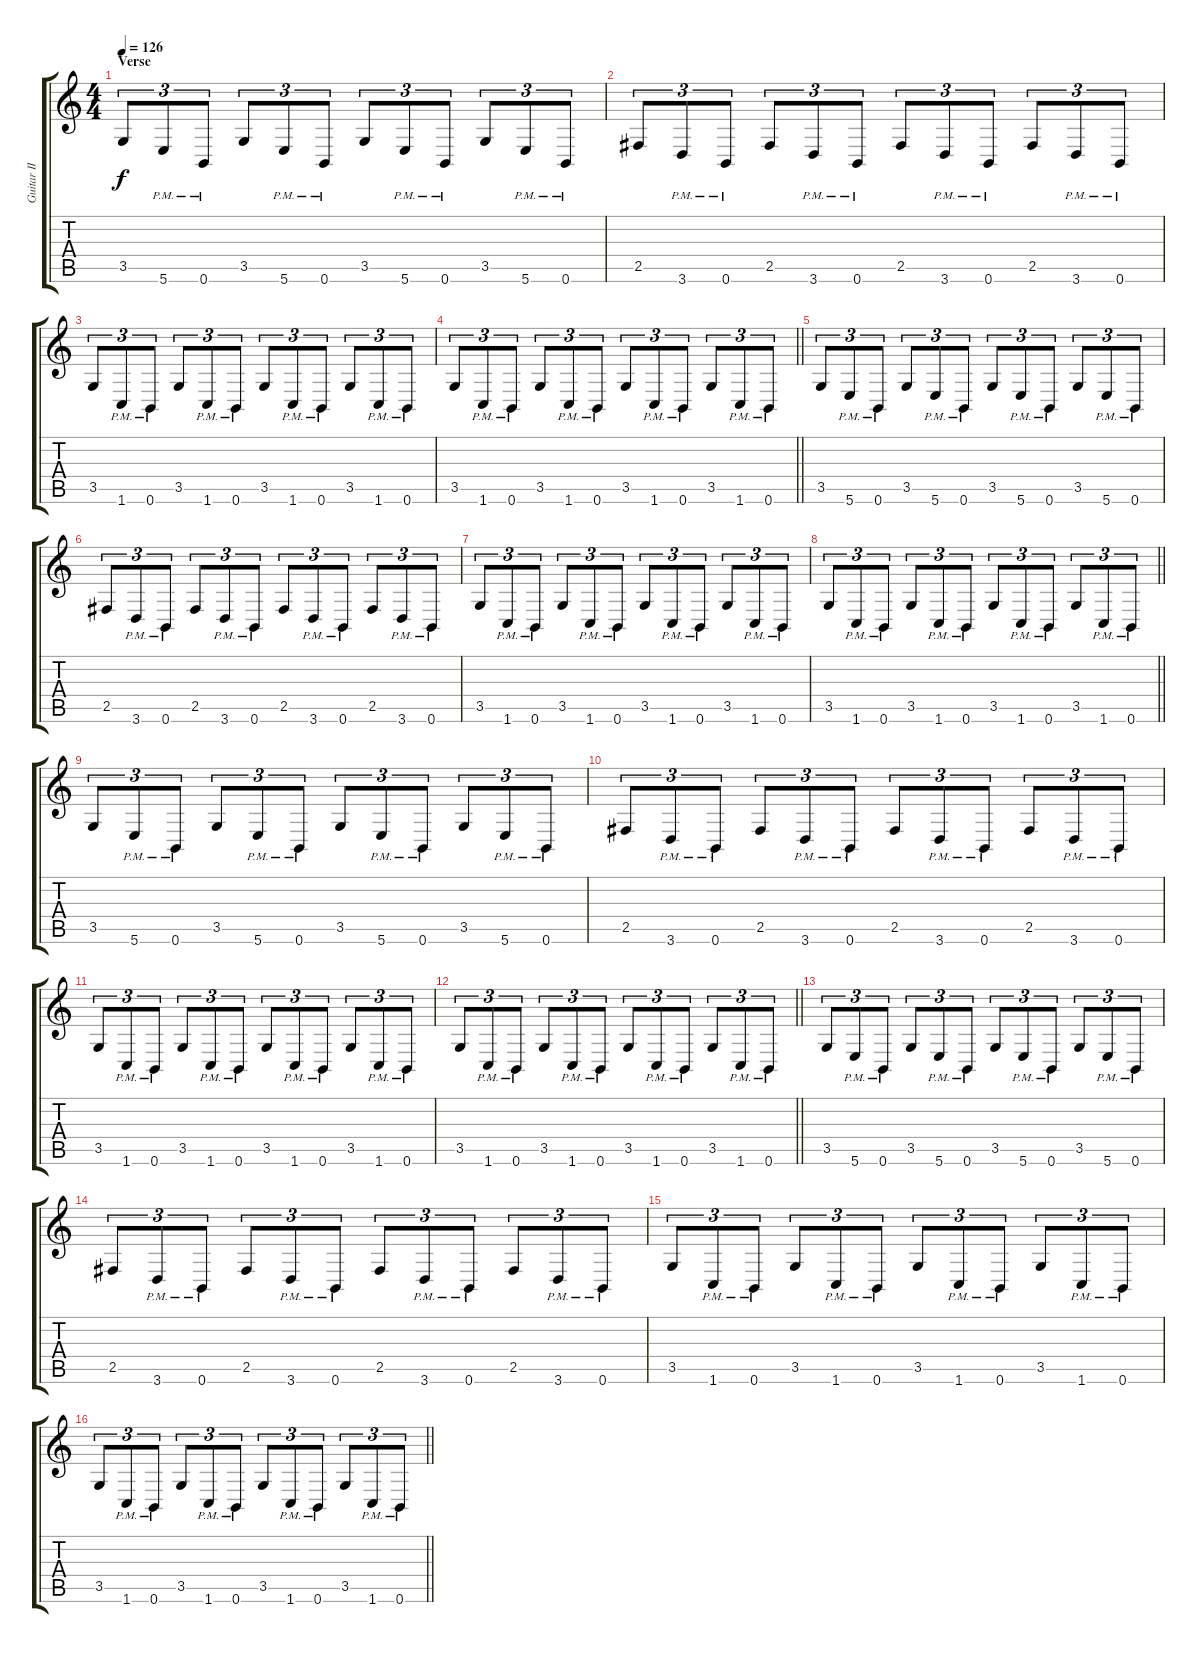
\track ("Guitar II" "Guitar II") {instrument distortionguitar}
\staff {score tabs}
\tuning (B3 Gb3 D3 A2 E2 B1) {hide}
\ts (4 4)
\section ("" "Verse")
\tempo 126
\clef g2
\ks c
3.5.8{tu (3 2) dy f} 5.6{pm}.8{tu (3 2)} 0.6{pm}.8{tu (3 2)} 3.5.8{tu (3 2)} 5.6{pm}.8{tu (3 2)} 0.6{pm}.8{tu (3 2)} 3.5.8{tu (3 2)} 5.6{pm}.8{tu (3 2)} 0.6{pm}.8{tu (3 2)} 3.5.8{tu (3 2)} 5.6{pm}.8{tu (3 2)} 0.6{pm}.8{tu (3 2)} |
2.5.8{tu (3 2)} 3.6{pm}.8{tu (3 2)} 0.6{pm}.8{tu (3 2)} 2.5.8{tu (3 2)} 3.6{pm}.8{tu (3 2)} 0.6{pm}.8{tu (3 2)} 2.5.8{tu (3 2)} 3.6{pm}.8{tu (3 2)} 0.6{pm}.8{tu (3 2)} 2.5.8{tu (3 2)} 3.6{pm}.8{tu (3 2)} 0.6{pm}.8{tu (3 2)} |
3.5.8{tu (3 2)} 1.6{pm}.8{tu (3 2)} 0.6{pm}.8{tu (3 2)} 3.5.8{tu (3 2)} 1.6{pm}.8{tu (3 2)} 0.6{pm}.8{tu (3 2)} 3.5.8{tu (3 2)} 1.6{pm}.8{tu (3 2)} 0.6{pm}.8{tu (3 2)} 3.5.8{tu (3 2)} 1.6{pm}.8{tu (3 2)} 0.6{pm}.8{tu (3 2)} |
\barLineRight lightlight
3.5.8{tu (3 2)} 1.6{pm}.8{tu (3 2)} 0.6{pm}.8{tu (3 2)} 3.5.8{tu (3 2)} 1.6{pm}.8{tu (3 2)} 0.6{pm}.8{tu (3 2)} 3.5.8{tu (3 2)} 1.6{pm}.8{tu (3 2)} 0.6{pm}.8{tu (3 2)} 3.5.8{tu (3 2)} 1.6{pm}.8{tu (3 2)} 0.6{pm}.8{tu (3 2)} |
\section ("" "")
3.5.8{tu (3 2)} 5.6{pm}.8{tu (3 2)} 0.6{pm}.8{tu (3 2)} 3.5.8{tu (3 2)} 5.6{pm}.8{tu (3 2)} 0.6{pm}.8{tu (3 2)} 3.5.8{tu (3 2)} 5.6{pm}.8{tu (3 2)} 0.6{pm}.8{tu (3 2)} 3.5.8{tu (3 2)} 5.6{pm}.8{tu (3 2)} 0.6{pm}.8{tu (3 2)} |
2.5.8{tu (3 2)} 3.6{pm}.8{tu (3 2)} 0.6{pm}.8{tu (3 2)} 2.5.8{tu (3 2)} 3.6{pm}.8{tu (3 2)} 0.6{pm}.8{tu (3 2)} 2.5.8{tu (3 2)} 3.6{pm}.8{tu (3 2)} 0.6{pm}.8{tu (3 2)} 2.5.8{tu (3 2)} 3.6{pm}.8{tu (3 2)} 0.6{pm}.8{tu (3 2)} |
3.5.8{tu (3 2)} 1.6{pm}.8{tu (3 2)} 0.6{pm}.8{tu (3 2)} 3.5.8{tu (3 2)} 1.6{pm}.8{tu (3 2)} 0.6{pm}.8{tu (3 2)} 3.5.8{tu (3 2)} 1.6{pm}.8{tu (3 2)} 0.6{pm}.8{tu (3 2)} 3.5.8{tu (3 2)} 1.6{pm}.8{tu (3 2)} 0.6{pm}.8{tu (3 2)} |
\barLineRight lightlight
3.5.8{tu (3 2)} 1.6{pm}.8{tu (3 2)} 0.6{pm}.8{tu (3 2)} 3.5.8{tu (3 2)} 1.6{pm}.8{tu (3 2)} 0.6{pm}.8{tu (3 2)} 3.5.8{tu (3 2)} 1.6{pm}.8{tu (3 2)} 0.6{pm}.8{tu (3 2)} 3.5.8{tu (3 2)} 1.6{pm}.8{tu (3 2)} 0.6{pm}.8{tu (3 2)} |
\section ("" "")
3.5.8{tu (3 2)} 5.6{pm}.8{tu (3 2)} 0.6{pm}.8{tu (3 2)} 3.5.8{tu (3 2)} 5.6{pm}.8{tu (3 2)} 0.6{pm}.8{tu (3 2)} 3.5.8{tu (3 2)} 5.6{pm}.8{tu (3 2)} 0.6{pm}.8{tu (3 2)} 3.5.8{tu (3 2)} 5.6{pm}.8{tu (3 2)} 0.6{pm}.8{tu (3 2)} |
2.5.8{tu (3 2)} 3.6{pm}.8{tu (3 2)} 0.6{pm}.8{tu (3 2)} 2.5.8{tu (3 2)} 3.6{pm}.8{tu (3 2)} 0.6{pm}.8{tu (3 2)} 2.5.8{tu (3 2)} 3.6{pm}.8{tu (3 2)} 0.6{pm}.8{tu (3 2)} 2.5.8{tu (3 2)} 3.6{pm}.8{tu (3 2)} 0.6{pm}.8{tu (3 2)} |
3.5.8{tu (3 2)} 1.6{pm}.8{tu (3 2)} 0.6{pm}.8{tu (3 2)} 3.5.8{tu (3 2)} 1.6{pm}.8{tu (3 2)} 0.6{pm}.8{tu (3 2)} 3.5.8{tu (3 2)} 1.6{pm}.8{tu (3 2)} 0.6{pm}.8{tu (3 2)} 3.5.8{tu (3 2)} 1.6{pm}.8{tu (3 2)} 0.6{pm}.8{tu (3 2)} |
\barLineRight lightlight
3.5.8{tu (3 2)} 1.6{pm}.8{tu (3 2)} 0.6{pm}.8{tu (3 2)} 3.5.8{tu (3 2)} 1.6{pm}.8{tu (3 2)} 0.6{pm}.8{tu (3 2)} 3.5.8{tu (3 2)} 1.6{pm}.8{tu (3 2)} 0.6{pm}.8{tu (3 2)} 3.5.8{tu (3 2)} 1.6{pm}.8{tu (3 2)} 0.6{pm}.8{tu (3 2)} |
\section ("" "")
3.5.8{tu (3 2)} 5.6{pm}.8{tu (3 2)} 0.6{pm}.8{tu (3 2)} 3.5.8{tu (3 2)} 5.6{pm}.8{tu (3 2)} 0.6{pm}.8{tu (3 2)} 3.5.8{tu (3 2)} 5.6{pm}.8{tu (3 2)} 0.6{pm}.8{tu (3 2)} 3.5.8{tu (3 2)} 5.6{pm}.8{tu (3 2)} 0.6{pm}.8{tu (3 2)} |
2.5.8{tu (3 2)} 3.6{pm}.8{tu (3 2)} 0.6{pm}.8{tu (3 2)} 2.5.8{tu (3 2)} 3.6{pm}.8{tu (3 2)} 0.6{pm}.8{tu (3 2)} 2.5.8{tu (3 2)} 3.6{pm}.8{tu (3 2)} 0.6{pm}.8{tu (3 2)} 2.5.8{tu (3 2)} 3.6{pm}.8{tu (3 2)} 0.6{pm}.8{tu (3 2)} |
3.5.8{tu (3 2)} 1.6{pm}.8{tu (3 2)} 0.6{pm}.8{tu (3 2)} 3.5.8{tu (3 2)} 1.6{pm}.8{tu (3 2)} 0.6{pm}.8{tu (3 2)} 3.5.8{tu (3 2)} 1.6{pm}.8{tu (3 2)} 0.6{pm}.8{tu (3 2)} 3.5.8{tu (3 2)} 1.6{pm}.8{tu (3 2)} 0.6{pm}.8{tu (3 2)} |
\barLineRight lightlight
3.5.8{tu (3 2)} 1.6{pm}.8{tu (3 2)} 0.6{pm}.8{tu (3 2)} 3.5.8{tu (3 2)} 1.6{pm}.8{tu (3 2)} 0.6{pm}.8{tu (3 2)} 3.5.8{tu (3 2)} 1.6{pm}.8{tu (3 2)} 0.6{pm}.8{tu (3 2)} 3.5.8{tu (3 2)} 1.6{pm}.8{tu (3 2)} 0.6{pm}.8{tu (3 2)}
